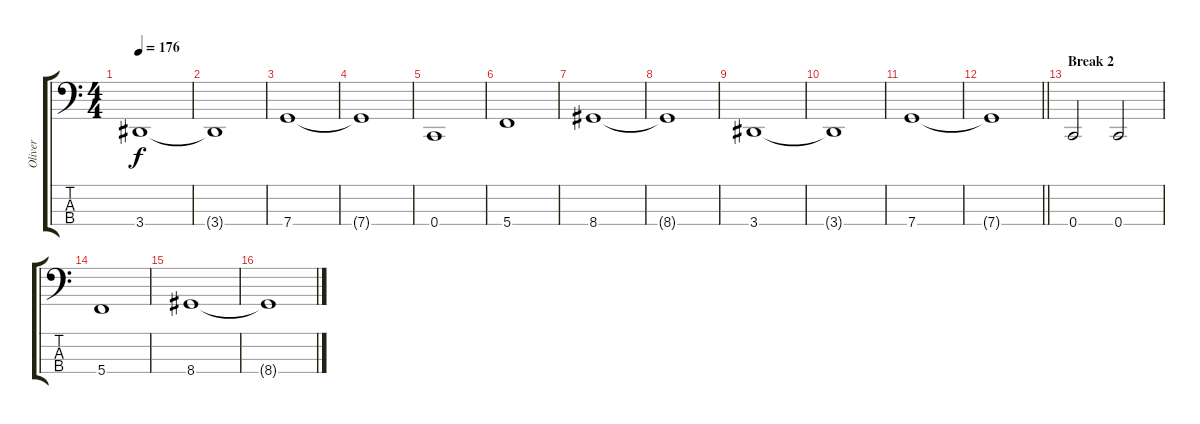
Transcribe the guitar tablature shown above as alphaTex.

\track ("Oliver" "Oliver") {instrument electricbassfinger}
\staff {score tabs}
\tuning (F2 C2 G1 C1) {hide}
\ts (4 4)
\tempo 176
\clef f4
\ks c
3.4.1{dy f} |
3.4{t}.1 |
7.4.1 |
7.4{t}.1 |
0.4.1 |
5.4.1 |
8.4.1 |
8.4{t}.1 |
3.4.1 |
3.4{t}.1 |
7.4.1 |
\barLineRight lightlight
7.4{t}.1 |
\section ("" "Break 2")
0.4.2 0.4.2 |
5.4.1 |
8.4.1 |
8.4{t}.1
